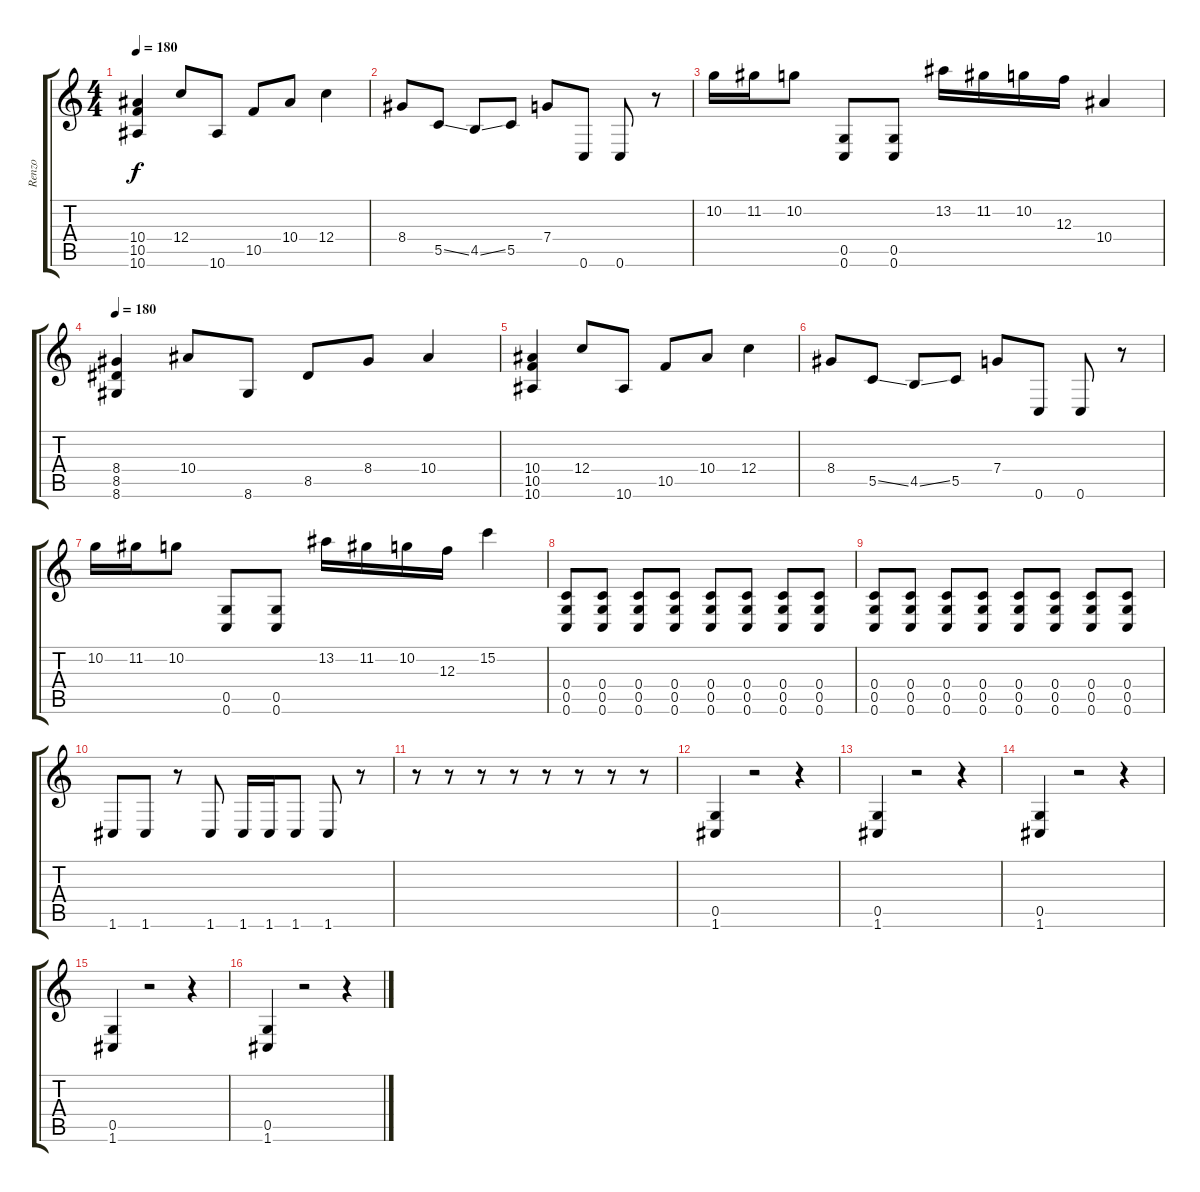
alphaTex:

\track ("Renzo" "Renzo") {instrument overdrivenguitar}
\staff {score tabs}
\tuning (D4 A3 F3 C3 G2 C2) {hide}
\ts (4 4)
\tempo 180
\clef g2
\ks c
(10.4 10.5 10.6).4{dy f} 12.4.8 10.6.8 10.5.8 10.4.8 12.4.4 |
8.4.8 5.5{ss}.8 4.5{ss}.8 5.5.8 7.4.8 0.6.8 0.6.8 r.8 |
10.2.16 11.2.16 10.2.8 (0.5 0.6).8 (0.5 0.6).8 13.2.16 11.2.16 10.2.16 12.3.16 10.4.4 |
\tempo 180
(8.4 8.5 8.6).4 10.4.8 8.6.8 8.5.8 8.4.8 10.4.4 |
(10.4 10.5 10.6).4 12.4.8 10.6.8 10.5.8 10.4.8 12.4.4 |
8.4.8 5.5{ss}.8 4.5{ss}.8 5.5.8 7.4.8 0.6.8 0.6.8 r.8 |
10.2.16 11.2.16 10.2.8 (0.5 0.6).8 (0.5 0.6).8 13.2.16 11.2.16 10.2.16 12.3.16 15.2.4 |
(0.4 0.5 0.6).8 (0.4 0.5 0.6).8 (0.4 0.5 0.6).8 (0.4 0.5 0.6).8 (0.4 0.5 0.6).8 (0.4 0.5 0.6).8 (0.4 0.5 0.6).8 (0.4 0.5 0.6).8 |
(0.4 0.5 0.6).8 (0.4 0.5 0.6).8 (0.4 0.5 0.6).8 (0.4 0.5 0.6).8 (0.4 0.5 0.6).8 (0.4 0.5 0.6).8 (0.4 0.5 0.6).8 (0.4 0.5 0.6).8 |
1.6.8 1.6.8 r.8 1.6.8 1.6.16 1.6.16 1.6.8 1.6.8 r.8 |
r.8 r.8 r.8 r.8 r.8 r.8 r.8 r.8 |
(0.5 1.6).4 r.2 r.4 |
(0.5 1.6).4 r.2 r.4 |
(0.5 1.6).4 r.2 r.4 |
(0.5 1.6).4 r.2 r.4 |
(0.5 1.6).4 r.2 r.4
